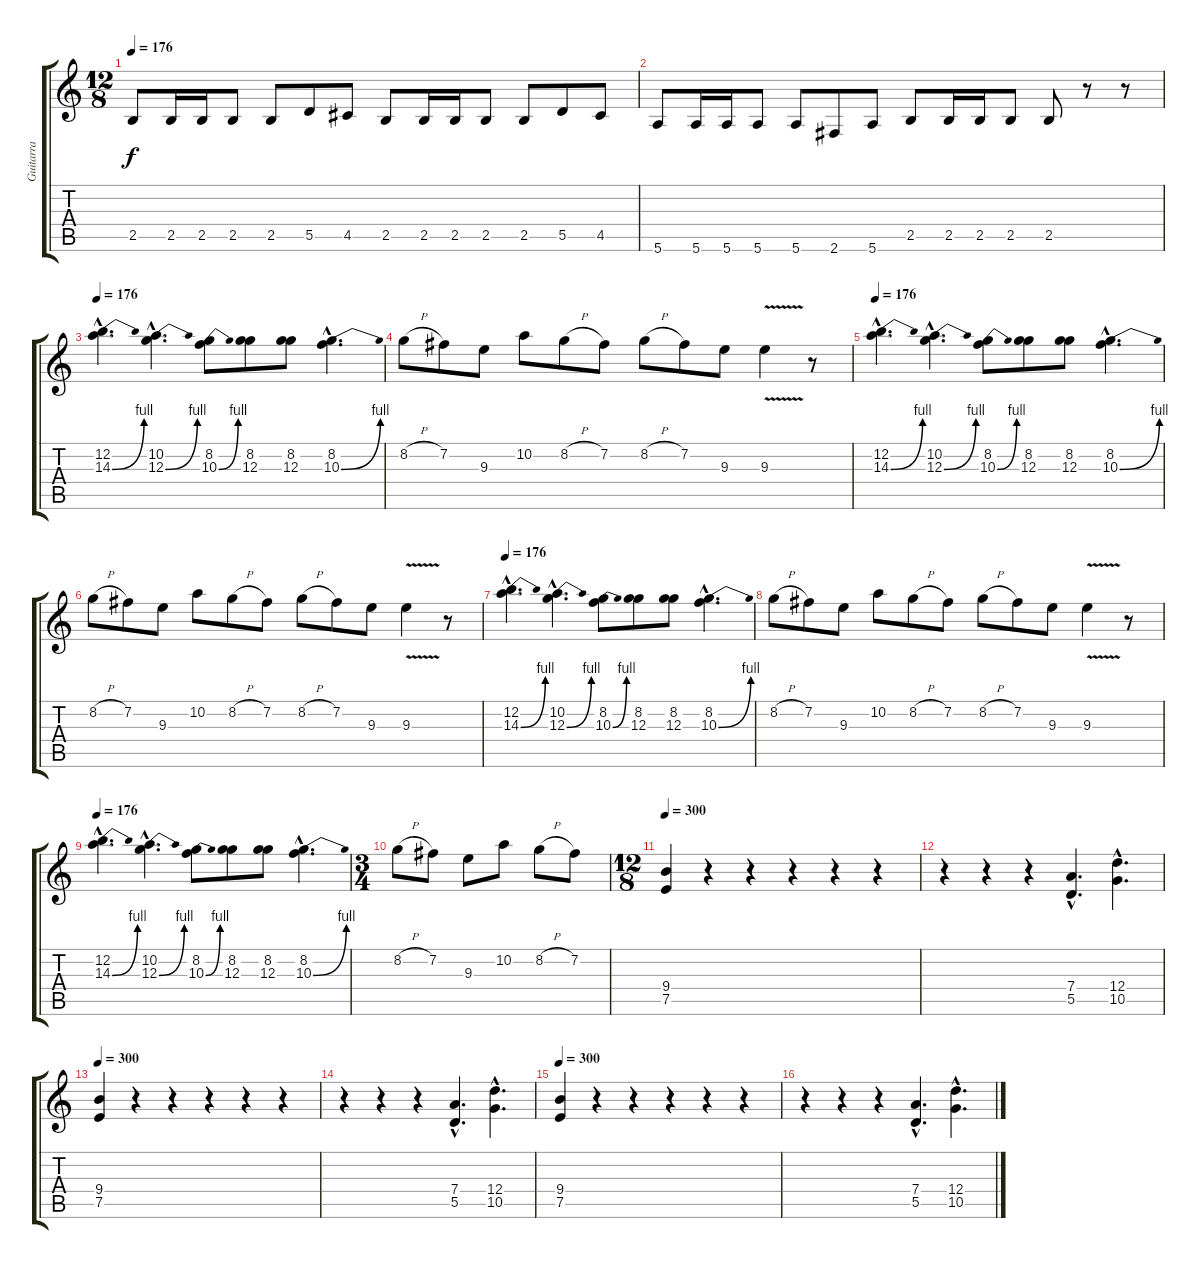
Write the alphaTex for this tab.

\track ("Guitarra " "Guitarra ") {instrument distortionguitar}
\staff {score tabs}
\tuning (E4 B3 G3 D3 A2 E2) {hide}
\ts (12 8)
\tempo 176
\clef g2
\ks c
2.5.8{dy f} 2.5.16 2.5.16 2.5.8 2.5.8 5.5.8 4.5.8 2.5.8 2.5.16 2.5.16 2.5.8 2.5.8 5.5.8 4.5.8 |
5.6.8 5.6.16 5.6.16 5.6.8 5.6.8 2.6.8 5.6.8 2.5.8 2.5.16 2.5.16 2.5.8 2.5.8 r.8 r.8 |
\tempo 176
(12.2{hac} 14.3{be (bend 0 0 60 4) hac}).4{d} (10.2{hac} 12.3{be (bend 0 0 60 4) hac}).4{d} (8.2 10.3{be (bend 0 0 60 4)}).8 (8.2 12.3).8 (8.2 12.3).8 (8.2{hac} 10.3{be (bend 0 0 60 4) hac}).4{d} |
8.2{h}.8 7.2.8 9.3.8 10.2.8 8.2{h}.8 7.2.8 8.2{h}.8 7.2.8 9.3.8 9.3{v}.4 r.8 |
\tempo 176
(12.2{hac} 14.3{be (bend 0 0 60 4) hac}).4{d} (10.2{hac} 12.3{be (bend 0 0 60 4) hac}).4{d} (8.2 10.3{be (bend 0 0 60 4)}).8 (8.2 12.3).8 (8.2 12.3).8 (8.2{hac} 10.3{be (bend 0 0 60 4) hac}).4{d} |
8.2{h}.8 7.2.8 9.3.8 10.2.8 8.2{h}.8 7.2.8 8.2{h}.8 7.2.8 9.3.8 9.3{v}.4 r.8 |
\tempo 176
(12.2{hac} 14.3{be (bend 0 0 60 4) hac}).4{d} (10.2{hac} 12.3{be (bend 0 0 60 4) hac}).4{d} (8.2 10.3{be (bend 0 0 60 4)}).8 (8.2 12.3).8 (8.2 12.3).8 (8.2{hac} 10.3{be (bend 0 0 60 4) hac}).4{d} |
8.2{h}.8 7.2.8 9.3.8 10.2.8 8.2{h}.8 7.2.8 8.2{h}.8 7.2.8 9.3.8 9.3{v}.4 r.8 |
\tempo 176
(12.2{hac} 14.3{be (bend 0 0 60 4) hac}).4{d} (10.2{hac} 12.3{be (bend 0 0 60 4) hac}).4{d} (8.2 10.3{be (bend 0 0 60 4)}).8 (8.2 12.3).8 (8.2 12.3).8 (8.2{hac} 10.3{be (bend 0 0 60 4) hac}).4{d} |
\ts (3 4)
8.2{h}.8 7.2.8 9.3.8 10.2.8 8.2{h}.8 7.2.8 |
\ts (12 8)
\tempo 300
(9.4 7.5).4 r.4 r.4 r.4 r.4 r.4 |
r.4 r.4 r.4 (7.4{hac} 5.5{hac}).4{d} (12.4{hac} 10.5{hac}).4{d} |
\tempo 300
(9.4 7.5).4 r.4 r.4 r.4 r.4 r.4 |
r.4 r.4 r.4 (7.4{hac} 5.5{hac}).4{d} (12.4{hac} 10.5{hac}).4{d} |
\tempo 300
(9.4 7.5).4 r.4 r.4 r.4 r.4 r.4 |
r.4 r.4 r.4 (7.4{hac} 5.5{hac}).4{d} (12.4{hac} 10.5{hac}).4{d}
